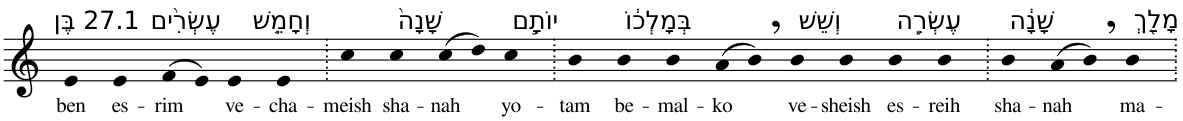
**kern	**text
*part1	*part1
*staff1	*staff1
*I"Piano	*
*I'Pno	*
*clefG2	*
*k[]	*
=1	=1
!LO:TX:a:t=27.1 בֶּן	!
!	!LO:LY:b
4e	ben
!LO:TX:a:t=עֶשְׂרִ֨ים	!
!	!LO:LY:b
4e	es-
!	!LO:LY:b
(>8f	-rim
8e)	.
!LO:TX:a:t=וְחָמֵ֤שׁ	!
!	!LO:LY:b
4e	ve-
!	!LO:LY:b
4e	-cha-
=2.	=2.
!	!LO:LY:b
4cc	-meish
!LO:TX:a:t=שָׁנָה֙	!
!	!LO:LY:b
4cc	sha-
!	!LO:LY:b
(>8cc	-nah
8dd)	.
!LO:TX:a:t=יוֹתָ֣ם	!
!	!LO:LY:b
4cc	yo-
=3.	=3.
!	!LO:LY:b
4b	-tam
!LO:TX:a:t=בְּמָלְכ֔וֹ	!
!	!LO:LY:b
4b	be-
!	!LO:LY:b
4b	-mal-
!	!LO:LY:b
(>8a	-ko
8b,)	.
!LO:TX:a:t=וְשֵׁשׁ	!
!	!LO:LY:b
4b	ve-
!	!LO:LY:b
4b	-sheish
!LO:TX:a:t=עֶשְׂרֵ֣ה	!
!	!LO:LY:b
4b	es-
!	!LO:LY:b
4b	-reih
=4.	=4.
!LO:TX:a:t=שָׁנָ֔ה	!
!	!LO:LY:b
4b	sha-
!	!LO:LY:b
(>8a	-nah
8b,)	.
!LO:TX:a:t=מָלַ֖ךְ	!
!	!LO:LY:b
4b	ma-
=.	=.
*-	*-
